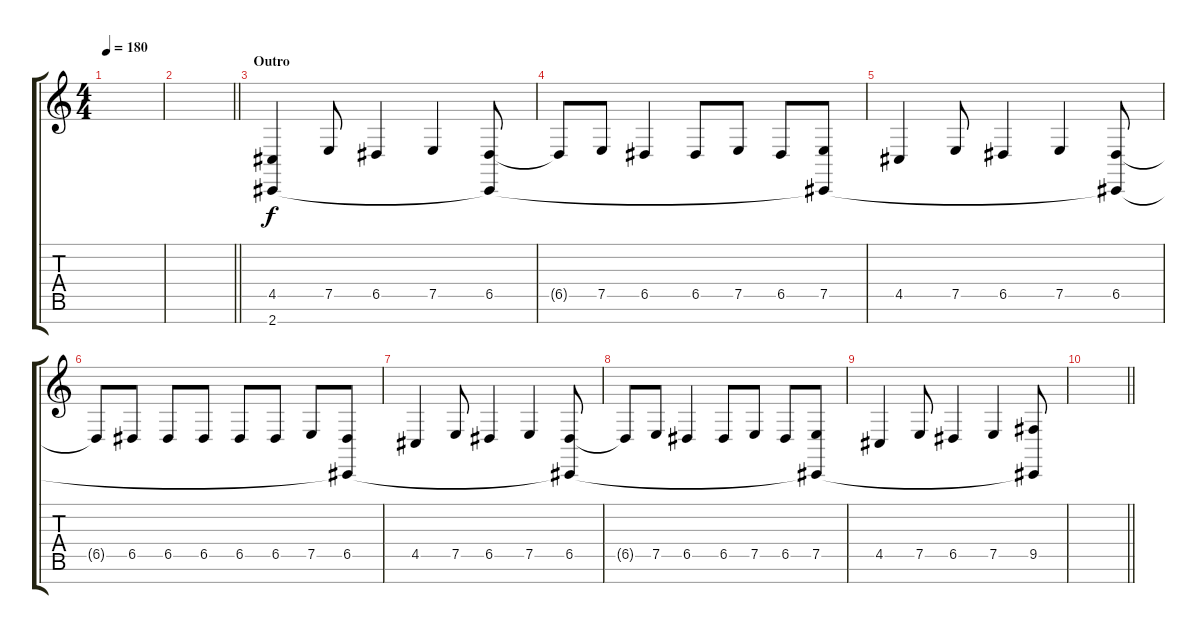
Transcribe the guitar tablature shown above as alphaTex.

\track "" {instrument brightacousticpiano}
\staff {score tabs}
\tuning (E4 B3 G3 D3 A2 E2 B1) {hide}
\ts (4 4)
\tempo 180
\clef g2
\ks c
|
\barLineRight lightlight
|
\section ("" "Outro")
(4.5 2.7).4{instrument stringensemble1} 7.5.8 6.5.4 7.5.4 (6.5 2.7{t}).8 |
6.5{t}.8 7.5.8 6.5.4 6.5.8 7.5.8 6.5.8 (7.5 2.7{t}).8 |
4.5.4 7.5.8 6.5.4 7.5.4 (6.5 2.7{t}).8 |
6.5{t}.8 6.5.8 6.5.8 6.5.8 6.5.8 6.5.8 7.5.8 (6.5 2.7{t}).8 |
4.5.4 7.5.8 6.5.4 7.5.4 (6.5 2.7{t}).8 |
6.5{t}.8 7.5.8 6.5.4 6.5.8 7.5.8 6.5.8 (7.5 2.7{t}).8 |
4.5.4 7.5.8 6.5.4 7.5.4 (9.5 2.7{t}).8 |
\barLineRight lightlight
